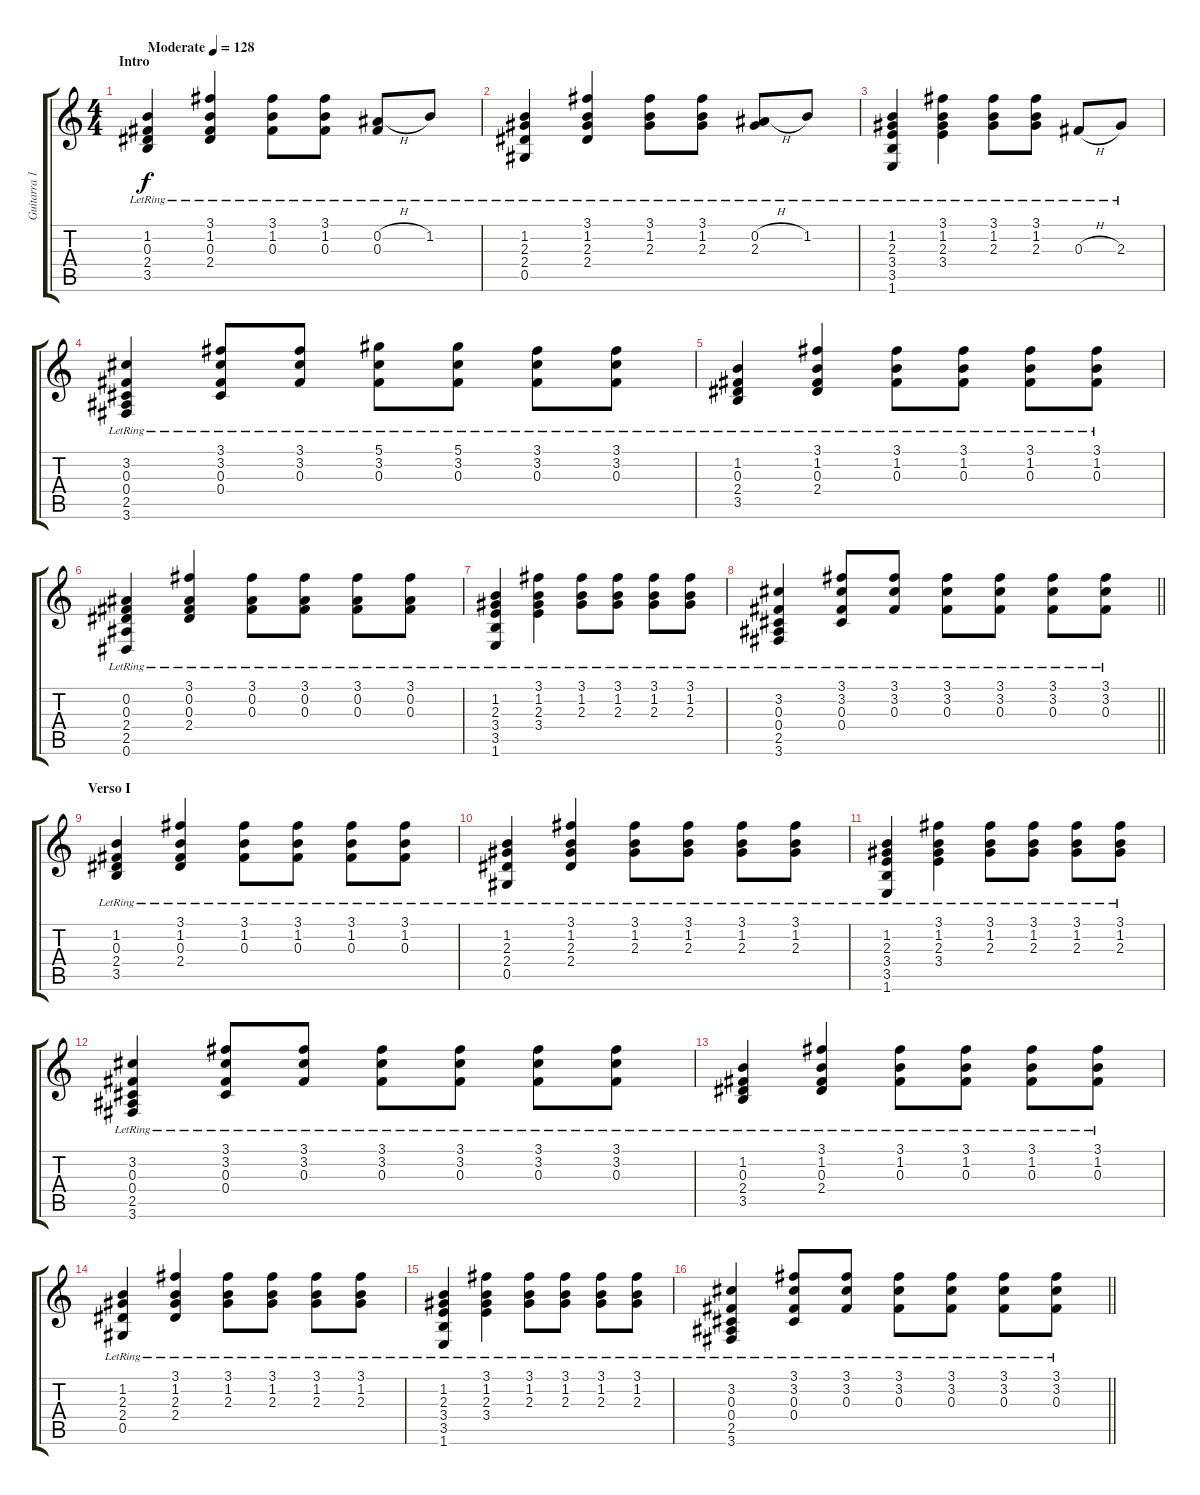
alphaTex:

\track ("Guitarra 1" "Guitarra 1") {instrument acousticguitarsteel}
\staff {score tabs}
\tuning (Eb4 Bb3 Gb3 Db3 Ab2 Eb2) {hide}
\ts (4 4)
\section ("" "Intro")
\tempo (128 "Moderate")
\clef g2
\ks c
(1.2{lr} 0.3{lr} 2.4{lr} 3.5{lr}).4{dy f instrument acousticguitarsteel} (3.1{lr} 1.2{lr} 0.3{lr} 2.4{lr}).4 (3.1{lr} 1.2{lr} 0.3{lr}).8 (3.1{lr} 1.2{lr} 0.3{lr}).8 (0.2{h lr} 0.3{lr}).8 1.2{lr}.8 |
(1.2{lr} 2.3{lr} 2.4{lr} 0.5{lr}).4 (3.1{lr} 1.2{lr} 2.3{lr} 2.4{lr}).4 (3.1{lr} 1.2{lr} 2.3{lr}).8 (3.1{lr} 1.2{lr} 2.3{lr}).8 (0.2{h lr} 2.3{lr}).8 1.2{lr}.8 |
(1.2{lr} 2.3{lr} 3.4{lr} 3.5{lr} 1.6{lr}).4 (3.1{lr} 1.2{lr} 2.3{lr} 3.4{lr}).4 (3.1{lr} 1.2{lr} 2.3{lr}).8 (3.1{lr} 1.2{lr} 2.3{lr}).8 0.3{h lr}.8 2.3{lr}.8 |
(3.2{lr} 0.3{lr} 0.4{lr} 2.5{lr} 3.6{lr}).4 (3.1{lr} 3.2{lr} 0.3{lr} 0.4{lr}).8 (3.1{lr} 3.2{lr} 0.3{lr}).8 (5.1{lr} 3.2{lr} 0.3{lr}).8 (5.1{lr} 3.2{lr} 0.3{lr}).8 (3.1{lr} 3.2{lr} 0.3{lr}).8 (3.1{lr} 3.2{lr} 0.3{lr}).8 |
(1.2{lr} 0.3{lr} 2.4{lr} 3.5{lr}).4 (3.1{lr} 1.2{lr} 0.3{lr} 2.4{lr}).4 (3.1{lr} 1.2{lr} 0.3{lr}).8 (3.1{lr} 1.2{lr} 0.3{lr}).8 (3.1 1.2{lr} 0.3).8 (3.1 1.2{lr} 0.3).8 |
(0.2{lr} 0.3{lr} 2.4{lr} 2.5{lr} 0.6{lr}).4 (3.1{lr} 0.2{lr} 0.3{lr} 2.4{lr}).4 (3.1{lr} 0.2{lr} 0.3{lr}).8 (3.1{lr} 0.2{lr} 0.3{lr}).8 (3.1{lr} 0.2{lr} 0.3{lr}).8 (3.1{lr} 0.2{lr} 0.3{lr}).8 |
(1.2{lr} 2.3{lr} 3.4{lr} 3.5{lr} 1.6{lr}).4 (3.1{lr} 1.2{lr} 2.3{lr} 3.4{lr}).4 (3.1{lr} 1.2{lr} 2.3{lr}).8 (3.1{lr} 1.2{lr} 2.3{lr}).8 (3.1 1.2{lr} 2.3).8 (3.1 1.2{lr} 2.3).8 |
\barLineRight lightlight
(3.2{lr} 0.3{lr} 0.4{lr} 2.5{lr} 3.6{lr}).4 (3.1{lr} 3.2{lr} 0.3{lr} 0.4{lr}).8 (3.1{lr} 3.2{lr} 0.3{lr}).8 (3.1{lr} 3.2{lr} 0.3{lr}).8 (3.1{lr} 3.2{lr} 0.3{lr}).8 (3.1{lr} 3.2{lr} 0.3{lr}).8 (3.1{lr} 3.2{lr} 0.3{lr}).8 |
\section ("" "Verso I")
(1.2{lr} 0.3{lr} 2.4{lr} 3.5{lr}).4 (3.1{lr} 1.2{lr} 0.3{lr} 2.4{lr}).4 (3.1{lr} 1.2{lr} 0.3{lr}).8 (3.1{lr} 1.2{lr} 0.3{lr}).8 (3.1 1.2{lr} 0.3).8 (3.1 1.2{lr} 0.3).8 |
(1.2{lr} 2.3{lr} 2.4{lr} 0.5{lr}).4 (3.1{lr} 1.2{lr} 2.3{lr} 2.4{lr}).4 (3.1{lr} 1.2{lr} 2.3{lr}).8 (3.1{lr} 1.2{lr} 2.3{lr}).8 (3.1 1.2{lr} 2.3).8 (3.1 1.2{lr} 2.3).8 |
(1.2{lr} 2.3{lr} 3.4{lr} 3.5{lr} 1.6{lr}).4 (3.1{lr} 1.2{lr} 2.3{lr} 3.4{lr}).4 (3.1{lr} 1.2{lr} 2.3{lr}).8 (3.1{lr} 1.2{lr} 2.3{lr}).8 (3.1 1.2{lr} 2.3).8 (3.1 1.2{lr} 2.3).8 |
(3.2{lr} 0.3{lr} 0.4{lr} 2.5{lr} 3.6{lr}).4 (3.1{lr} 3.2{lr} 0.3{lr} 0.4{lr}).8 (3.1{lr} 3.2{lr} 0.3{lr}).8 (3.1{lr} 3.2{lr} 0.3{lr}).8 (3.1{lr} 3.2{lr} 0.3{lr}).8 (3.1{lr} 3.2{lr} 0.3{lr}).8 (3.1{lr} 3.2{lr} 0.3{lr}).8 |
(1.2{lr} 0.3{lr} 2.4{lr} 3.5{lr}).4 (3.1{lr} 1.2{lr} 0.3{lr} 2.4{lr}).4 (3.1{lr} 1.2{lr} 0.3{lr}).8 (3.1{lr} 1.2{lr} 0.3{lr}).8 (3.1 1.2{lr} 0.3).8 (3.1 1.2{lr} 0.3).8 |
(1.2{lr} 2.3{lr} 2.4{lr} 0.5{lr}).4 (3.1{lr} 1.2{lr} 2.3{lr} 2.4{lr}).4 (3.1{lr} 1.2{lr} 2.3{lr}).8 (3.1{lr} 1.2{lr} 2.3{lr}).8 (3.1 1.2{lr} 2.3).8 (3.1 1.2{lr} 2.3).8 |
(1.2{lr} 2.3{lr} 3.4{lr} 3.5{lr} 1.6{lr}).4 (3.1{lr} 1.2{lr} 2.3{lr} 3.4{lr}).4 (3.1{lr} 1.2{lr} 2.3{lr}).8 (3.1{lr} 1.2{lr} 2.3{lr}).8 (3.1 1.2{lr} 2.3).8 (3.1 1.2{lr} 2.3).8 |
\barLineRight lightlight
(3.2{lr} 0.3{lr} 0.4{lr} 2.5{lr} 3.6{lr}).4 (3.1{lr} 3.2{lr} 0.3{lr} 0.4{lr}).8 (3.1{lr} 3.2{lr} 0.3{lr}).8 (3.1{lr} 3.2{lr} 0.3{lr}).8 (3.1{lr} 3.2{lr} 0.3{lr}).8 (3.1{lr} 3.2{lr} 0.3{lr}).8 (3.1{lr} 3.2{lr} 0.3{lr}).8
